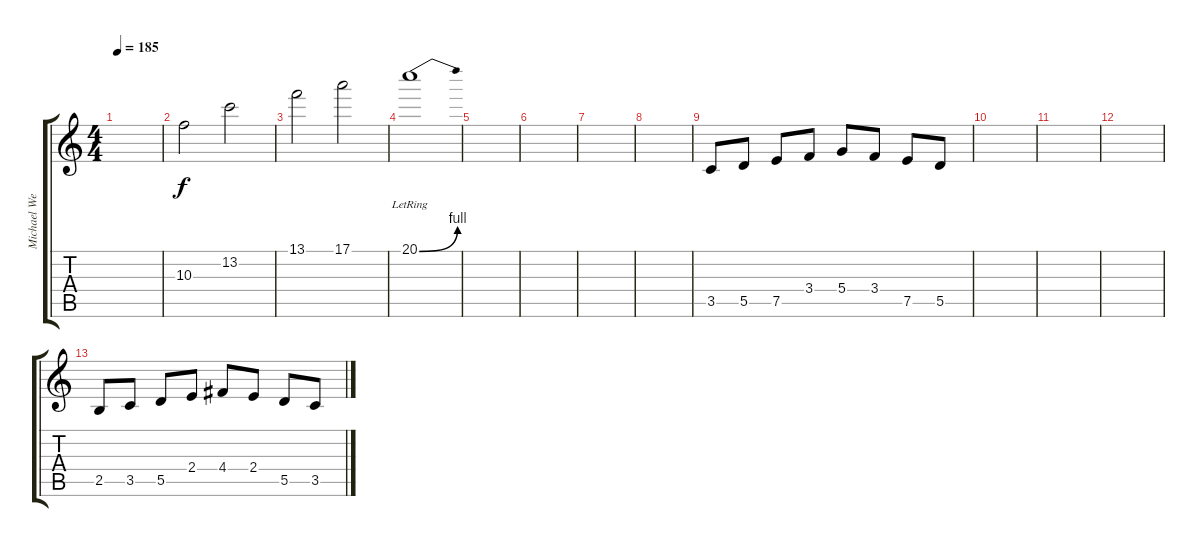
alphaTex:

\track ("Michael Weikath" "Michael We") {instrument overdrivenguitar}
\staff {score tabs}
\tuning (E4 B3 G3 D3 A2 E2) {hide}
\ts (4 4)
\tempo 185
\clef g2
\ks c
|
10.3.2 13.2.2 |
13.1.2 17.1.2 |
20.1{be (bend 0 0 60 4) lr}.1 |
|
|
|
|
3.5.8 5.5.8 7.5.8 3.4.8 5.4.8 3.4.8 7.5.8 5.5.8 |
|
|
|
2.5.8 3.5.8 5.5.8 2.4.8 4.4.8 2.4.8 5.5.8 3.5.8
